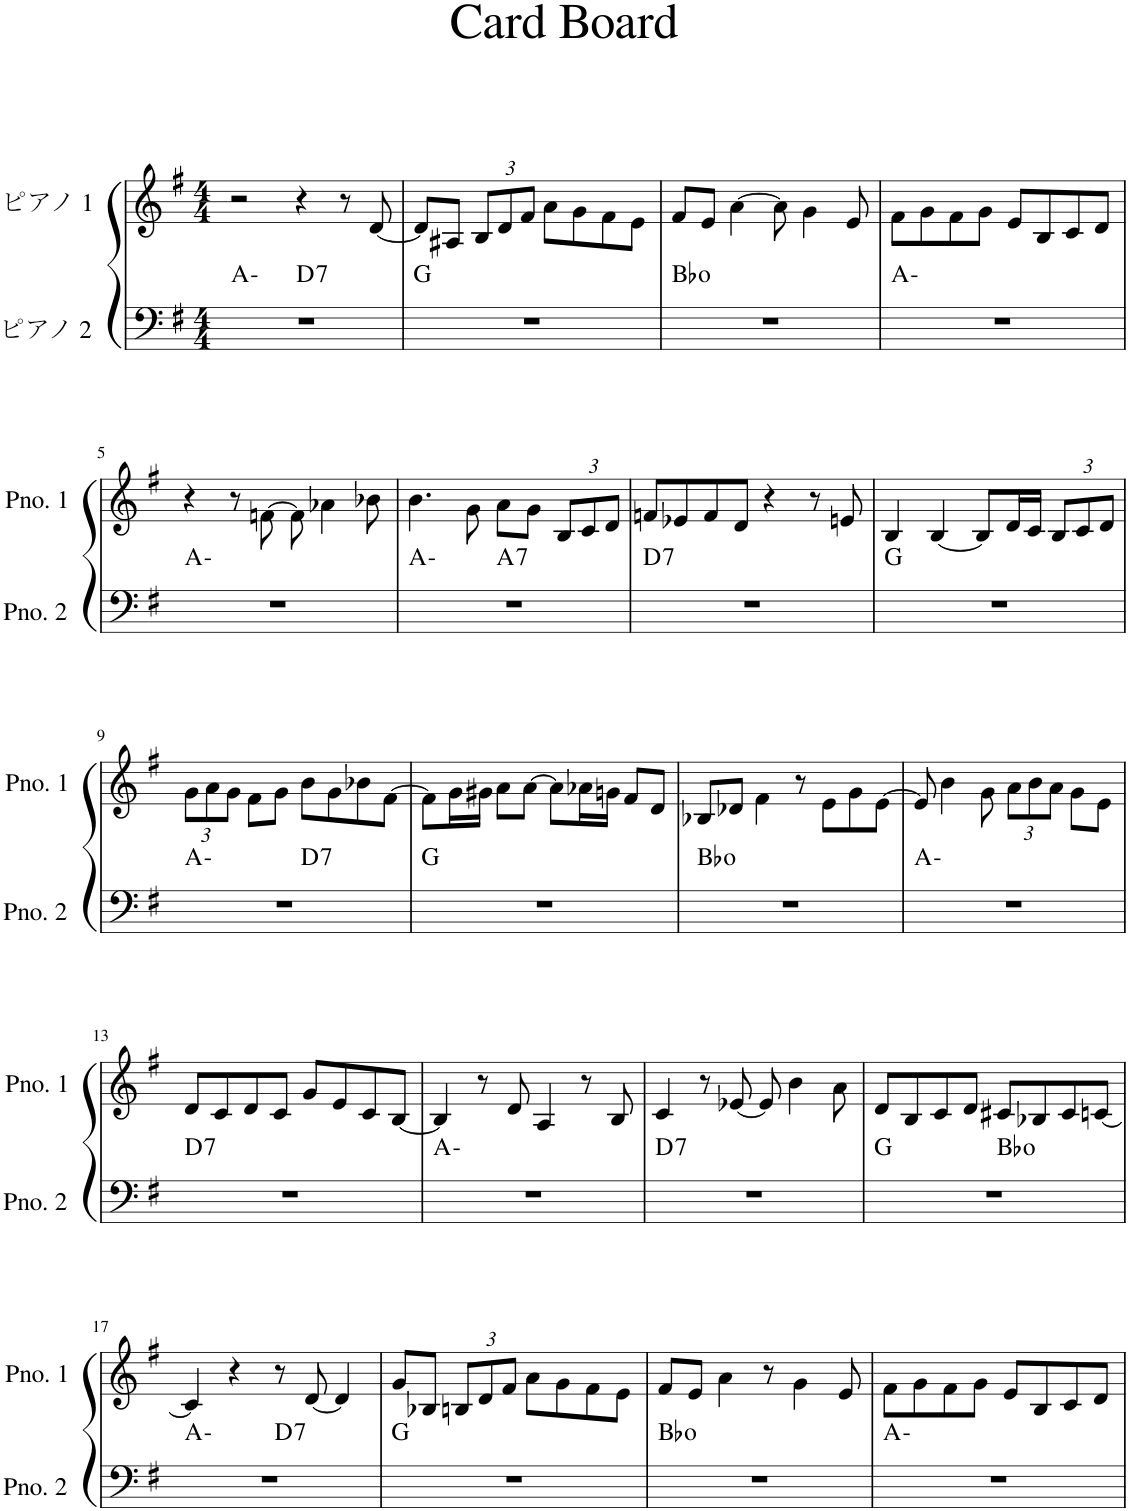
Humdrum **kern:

**kern	**harte	**kern
*part2	*part2	*part1
*staff2	*	*staff1
*I"ピアノ 2	*	*I"ピアノ 1
*clefF4	*	*clefG2
*k[f#]	*	*k[f#]
*M4/4	*	*M4/4
=1	=1	=1
*^	*	*
1r	2ryy	A:min	2r
!	!	!LO:H:kt=7	!
.	2ryy	D:7	4r
.	.	.	8r
.	.	.	[8d/
*v	*v	*	*
=2	=2	=2
1r	G:maj	8d/L]
.	.	8A#X/J
*	*	*Xbrackettup
.	.	12B/L
.	.	12d/
.	.	12f#/J
.	.	8a\L
.	.	8g\
.	.	8f#\
.	.	8e\J
=3	=3	=3
1r	Bb:dim	8f#/L
.	.	8e/J
.	.	[4a\
.	.	8a\]
.	.	4g\
.	.	8e/
=4	=4	=4
1r	A:min	8f#\L
.	.	8g\
.	.	8f#\
.	.	8g\J
.	.	8e/L
.	.	8B/
.	.	8c/
.	.	8d/J
!!LO:LB:g=z
=5	=5	=5
1r	A:min	4r
.	.	8r
.	.	[8fn\
.	.	8f\]
.	.	4a-X\
.	.	8b-X\
=6	=6	=6
*^	*	*
1r	2ryy	A:min	4.b\
.	.	.	8g\
!	!	!LO:H:kt=7	!
.	2ryy	A:7	8a\L
.	.	.	8g\J
.	.	.	12B/L
.	.	.	12c/
.	.	.	12d/J
=7	=7	=7	=7
!	!	!LO:H:kt=7	!
*v	*v	*	*
1r	D:7	8fn/L
.	.	8e-X/
.	.	8f/
.	.	8d/J
.	.	4r
.	.	8r
.	.	8en/
=8	=8	=8
1r	G:maj	4B/
.	.	[4B/
.	.	8B/L]
.	.	16d/L
.	.	16c/JJ
.	.	12B/L
.	.	12c/
.	.	12d/J
!!LO:LB:g=z
=9	=9	=9
*^	*	*
1r	2ryy	A:min	12g\L
.	.	.	12a\
.	.	.	12g\J
.	.	.	8f#\L
.	.	.	8g\J
!	!	!LO:H:kt=7	!
.	2ryy	D:7	8b\L
.	.	.	8g\
.	.	.	8b-X\
.	.	.	[8f#\J
*v	*v	*	*
=10	=10	=10
1r	G:maj	8f#\L]
.	.	16g\L
.	.	16g#X\JJ
.	.	8a\L
.	.	[8a\J
.	.	8a\L]
.	.	16a-X\L
.	.	16gn\JJ
.	.	8f#/L
.	.	8d/J
=11	=11	=11
1r	Bb:dim	8B-X/L
.	.	8d-X/J
.	.	4f#\
.	.	8r
.	.	8e\L
.	.	8g\
.	.	[8e\J
=12	=12	=12
1r	A:min	8e/]
.	.	4b\
.	.	8g\
.	.	12a\L
.	.	12b\
.	.	12a\J
.	.	8g\L
.	.	8e\J
!!LO:LB:g=z
=13	=13	=13
!	!LO:H:kt=7	!
1r	D:7	8d/L
.	.	8c/
.	.	8d/
.	.	8c/J
.	.	8g/L
.	.	8e/
.	.	8c/
.	.	[8B/J
=14	=14	=14
1r	A:min	4B/]
.	.	8r
.	.	8d/
.	.	4A/
.	.	8r
.	.	8B/
=15	=15	=15
!	!LO:H:kt=7	!
1r	D:7	4c/
.	.	8r
.	.	[8e-X/
.	.	8e-/]
.	.	4b\
.	.	8a\
=16	=16	=16
*^	*	*
1r	2ryy	G:maj	8d/L
.	.	.	8B/
.	.	.	8c/
.	.	.	8d/J
.	2ryy	Bb:dim	8c#X/L
.	.	.	8B-X/
.	.	.	8c#/
.	.	.	[8cn/J
!!LO:LB:g=z
=17	=17	=17	=17
1r	2ryy	A:min	4c/]
.	.	.	4r
!	!	!LO:H:kt=7	!
.	2ryy	D:7	8r
.	.	.	[8d/
.	.	.	4d/]
*v	*v	*	*
=18	=18	=18
1r	G:maj	8g/L
.	.	8B-X/J
.	.	12Bn/L
.	.	12d/
.	.	12f#/J
.	.	8a\L
.	.	8g\
.	.	8f#\
.	.	8e\J
=19	=19	=19
1r	Bb:dim	8f#/L
.	.	8e/J
.	.	4a\
.	.	8r
.	.	4g\
.	.	8e/
=20	=20	=20
1r	A:min	8f#\L
.	.	8g\
.	.	8f#\
.	.	8g\J
.	.	8e/L
.	.	8B/
.	.	8c/
.	.	8d/J
=	=	=
*-	*-	*-
